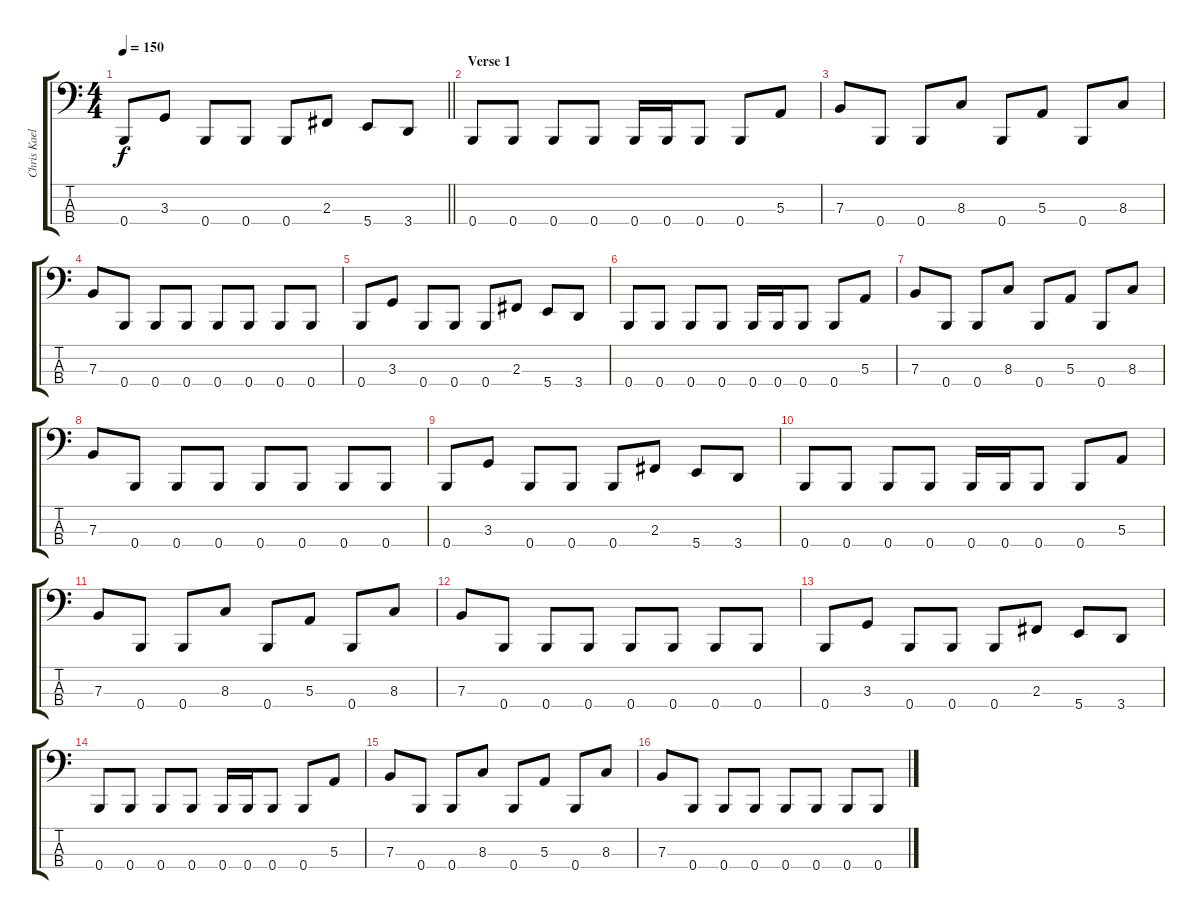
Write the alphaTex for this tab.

\track ("Chris Kael – Bass Guitar" "Chris Kael") {instrument electricbasspick}
\staff {score tabs}
\tuning (D2 A1 E1 B0) {hide}
\ts (4 4)
\tempo 150
\clef f4
\barLineRight lightlight
\ks c
0.4.8{dy f} 3.3.8 0.4.8 0.4.8 0.4.8 2.3.8 5.4.8 3.4.8 |
\section ("" "Verse 1")
0.4.8 0.4.8 0.4.8 0.4.8 0.4.16 0.4.16 0.4.8 0.4.8 5.3.8 |
7.3.8 0.4.8 0.4.8 8.3.8 0.4.8 5.3.8 0.4.8 8.3.8 |
7.3.8 0.4.8 0.4.8 0.4.8 0.4.8 0.4.8 0.4.8 0.4.8 |
0.4.8 3.3.8 0.4.8 0.4.8 0.4.8 2.3.8 5.4.8 3.4.8 |
0.4.8 0.4.8 0.4.8 0.4.8 0.4.16 0.4.16 0.4.8 0.4.8 5.3.8 |
7.3.8 0.4.8 0.4.8 8.3.8 0.4.8 5.3.8 0.4.8 8.3.8 |
7.3.8 0.4.8 0.4.8 0.4.8 0.4.8 0.4.8 0.4.8 0.4.8 |
0.4.8 3.3.8 0.4.8 0.4.8 0.4.8 2.3.8 5.4.8 3.4.8 |
0.4.8 0.4.8 0.4.8 0.4.8 0.4.16 0.4.16 0.4.8 0.4.8 5.3.8 |
7.3.8 0.4.8 0.4.8 8.3.8 0.4.8 5.3.8 0.4.8 8.3.8 |
7.3.8 0.4.8 0.4.8 0.4.8 0.4.8 0.4.8 0.4.8 0.4.8 |
0.4.8 3.3.8 0.4.8 0.4.8 0.4.8 2.3.8 5.4.8 3.4.8 |
0.4.8 0.4.8 0.4.8 0.4.8 0.4.16 0.4.16 0.4.8 0.4.8 5.3.8 |
7.3.8 0.4.8 0.4.8 8.3.8 0.4.8 5.3.8 0.4.8 8.3.8 |
7.3.8 0.4.8 0.4.8 0.4.8 0.4.8 0.4.8 0.4.8 0.4.8
